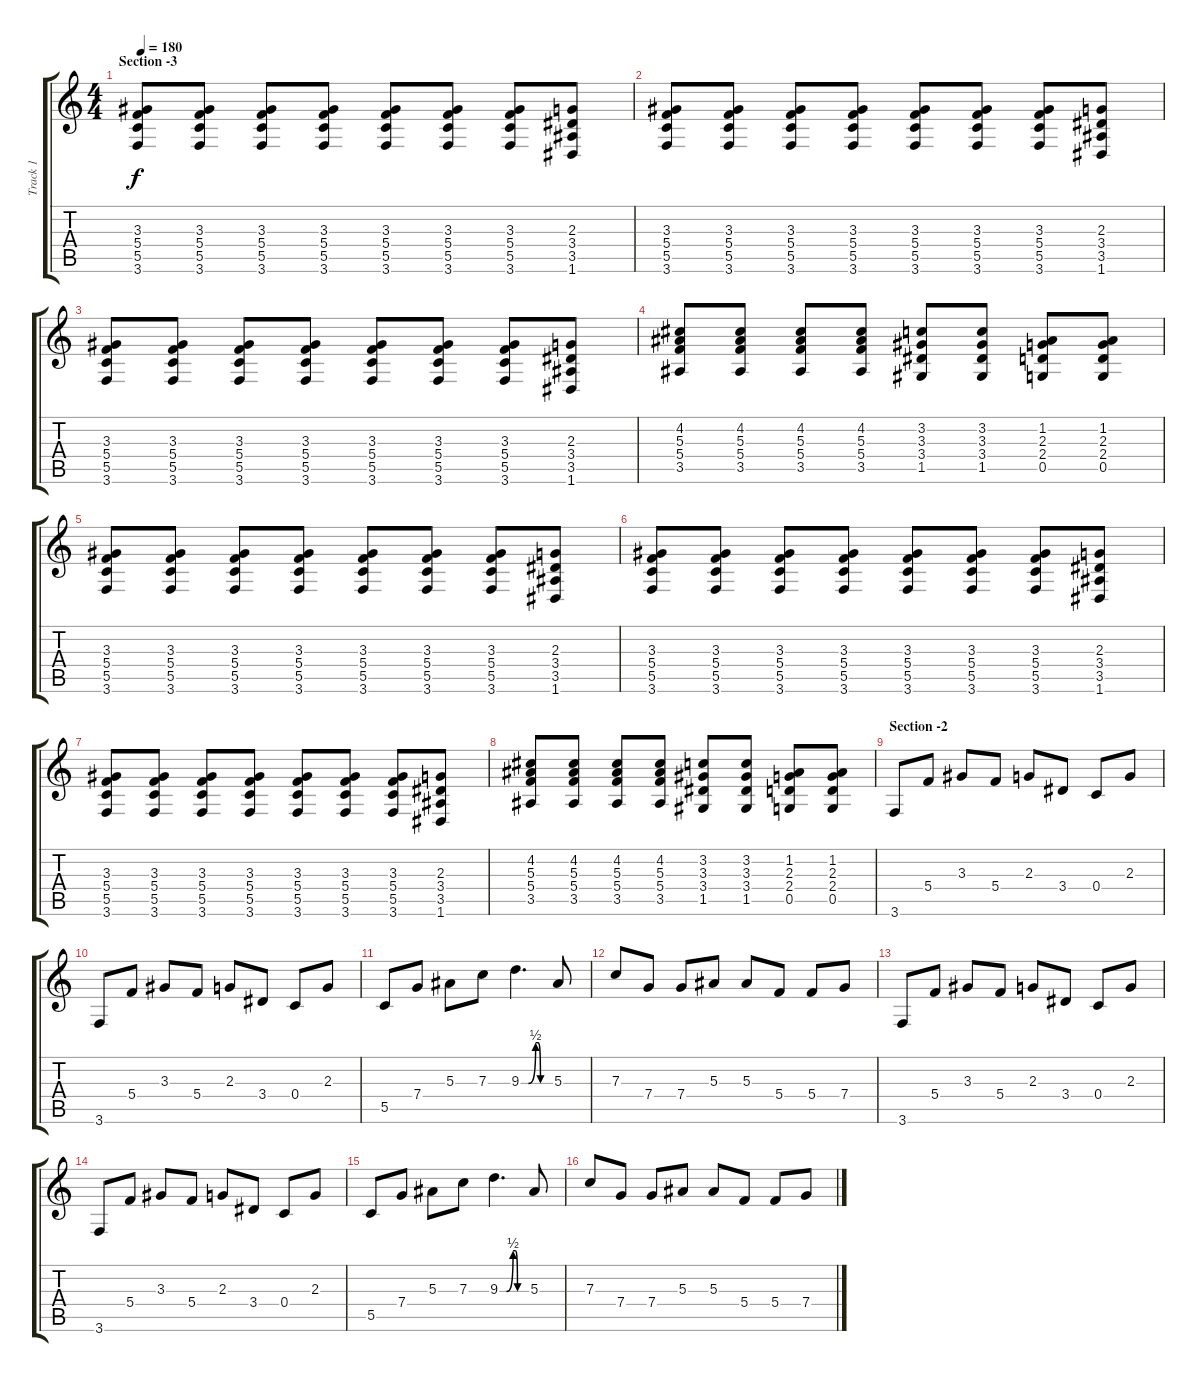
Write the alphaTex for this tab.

\track ("Track 1" "Track 1") {instrument distortionguitar}
\staff {score tabs}
\tuning (D4 A3 F3 C3 G2 D2) {hide}
\ts (4 4)
\section ("" "Section -3")
\tempo 180
\clef g2
\ks c
(3.3 5.4 5.5 3.6).8{dy f} (3.3 5.4 5.5 3.6).8 (3.3 5.4 5.5 3.6).8 (3.3 5.4 5.5 3.6).8 (3.3 5.4 5.5 3.6).8 (3.3 5.4 5.5 3.6).8 (3.3 5.4 5.5 3.6).8 (2.3 3.4 3.5 1.6).8 |
(3.3 5.4 5.5 3.6).8 (3.3 5.4 5.5 3.6).8 (3.3 5.4 5.5 3.6).8 (3.3 5.4 5.5 3.6).8 (3.3 5.4 5.5 3.6).8 (3.3 5.4 5.5 3.6).8 (3.3 5.4 5.5 3.6).8 (2.3 3.4 3.5 1.6).8 |
(3.3 5.4 5.5 3.6).8 (3.3 5.4 5.5 3.6).8 (3.3 5.4 5.5 3.6).8 (3.3 5.4 5.5 3.6).8 (3.3 5.4 5.5 3.6).8 (3.3 5.4 5.5 3.6).8 (3.3 5.4 5.5 3.6).8 (2.3 3.4 3.5 1.6).8 |
(4.2 5.3 5.4 3.5).8 (4.2 5.3 5.4 3.5).8 (4.2 5.3 5.4 3.5).8 (4.2 5.3 5.4 3.5).8 (3.2 3.3 3.4 1.5).8 (3.2 3.3 3.4 1.5).8 (1.2 2.3 2.4 0.5).8 (1.2 2.3 2.4 0.5).8 |
(3.3 5.4 5.5 3.6).8 (3.3 5.4 5.5 3.6).8 (3.3 5.4 5.5 3.6).8 (3.3 5.4 5.5 3.6).8 (3.3 5.4 5.5 3.6).8 (3.3 5.4 5.5 3.6).8 (3.3 5.4 5.5 3.6).8 (2.3 3.4 3.5 1.6).8 |
(3.3 5.4 5.5 3.6).8 (3.3 5.4 5.5 3.6).8 (3.3 5.4 5.5 3.6).8 (3.3 5.4 5.5 3.6).8 (3.3 5.4 5.5 3.6).8 (3.3 5.4 5.5 3.6).8 (3.3 5.4 5.5 3.6).8 (2.3 3.4 3.5 1.6).8 |
(3.3 5.4 5.5 3.6).8 (3.3 5.4 5.5 3.6).8 (3.3 5.4 5.5 3.6).8 (3.3 5.4 5.5 3.6).8 (3.3 5.4 5.5 3.6).8 (3.3 5.4 5.5 3.6).8 (3.3 5.4 5.5 3.6).8 (2.3 3.4 3.5 1.6).8 |
(4.2 5.3 5.4 3.5).8 (4.2 5.3 5.4 3.5).8 (4.2 5.3 5.4 3.5).8 (4.2 5.3 5.4 3.5).8 (3.2 3.3 3.4 1.5).8 (3.2 3.3 3.4 1.5).8 (1.2 2.3 2.4 0.5).8 (1.2 2.3 2.4 0.5).8 |
\section ("" "Section -2")
3.6.8 5.4.8 3.3.8 5.4.8 2.3.8 3.4.8 0.4.8 2.3.8 |
3.6.8 5.4.8 3.3.8 5.4.8 2.3.8 3.4.8 0.4.8 2.3.8 |
5.5.8 7.4.8 5.3.8 7.3.8 9.3{be (custom 0 0 15 0 30 2 35 2 40 0 45 0 60 0)}.4{d} 5.3.8 |
7.3.8 7.4.8 7.4.8 5.3.8 5.3.8 5.4.8 5.4.8 7.4.8 |
3.6.8 5.4.8 3.3.8 5.4.8 2.3.8 3.4.8 0.4.8 2.3.8 |
3.6.8 5.4.8 3.3.8 5.4.8 2.3.8 3.4.8 0.4.8 2.3.8 |
5.5.8 7.4.8 5.3.8 7.3.8 9.3{be (custom 0 0 15 0 30 2 35 2 40 0 45 0 60 0)}.4{d} 5.3.8 |
7.3.8 7.4.8 7.4.8 5.3.8 5.3.8 5.4.8 5.4.8 7.4.8
